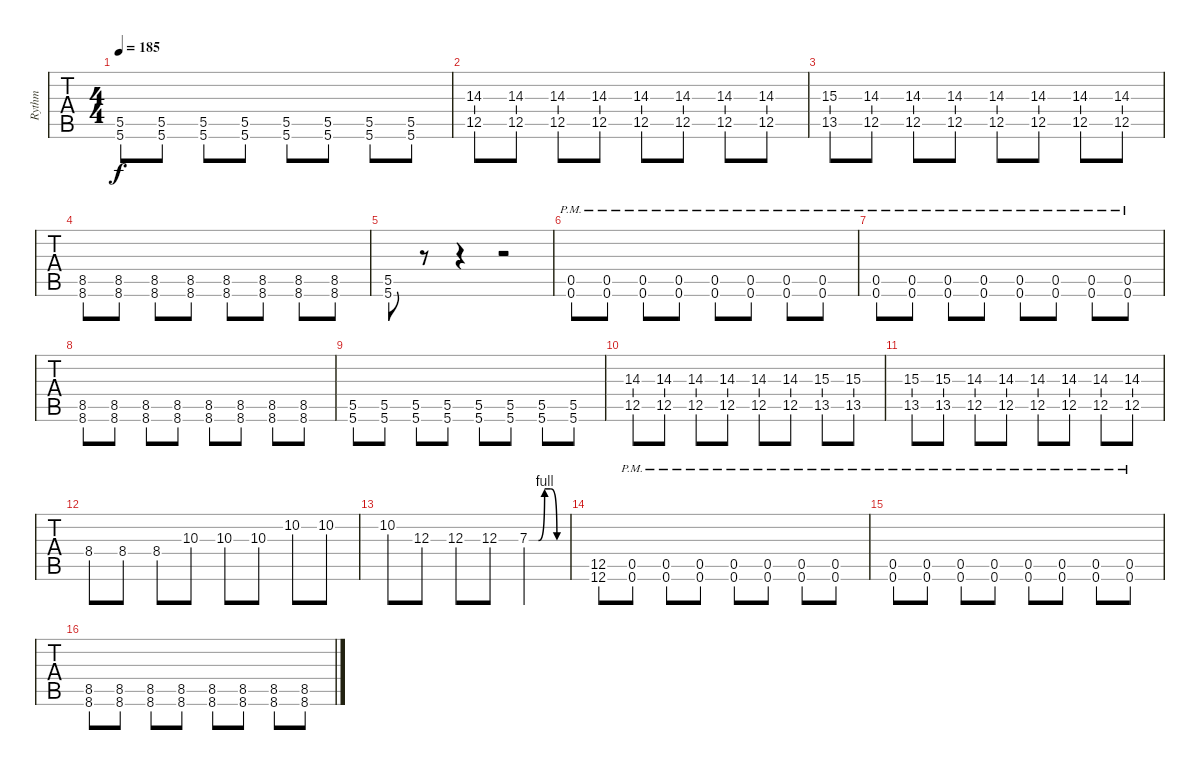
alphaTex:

\track ("Rythm" "Rythm") {instrument distortionguitar}
\staff {tabs}
\tuning (D4 A3 F3 C3 G2 C2) {hide}
\ts (4 4)
\tempo 185
\clef g2
\ks c
(5.5 5.6).8{dy f} (5.5 5.6).8 (5.5 5.6).8 (5.5 5.6).8 (5.5 5.6).8 (5.5 5.6).8 (5.5 5.6).8 (5.5 5.6).8 |
(14.3 12.5).8 (14.3 12.5).8 (14.3 12.5).8 (14.3 12.5).8 (14.3 12.5).8 (14.3 12.5).8 (14.3 12.5).8 (14.3 12.5).8 |
(15.3 13.5).8 (14.3 12.5).8 (14.3 12.5).8 (14.3 12.5).8 (14.3 12.5).8 (14.3 12.5).8 (14.3 12.5).8 (14.3 12.5).8 |
(8.5 8.6).8 (8.5 8.6).8 (8.5 8.6).8 (8.5 8.6).8 (8.5 8.6).8 (8.5 8.6).8 (8.5 8.6).8 (8.5 8.6).8 |
(5.5 5.6).8 r.8 r.4 r.2 |
(0.5{pm} 0.6{pm}).8 (0.5{pm} 0.6{pm}).8 (0.5{pm} 0.6{pm}).8 (0.5{pm} 0.6{pm}).8 (0.5{pm} 0.6{pm}).8 (0.5{pm} 0.6{pm}).8 (0.5{pm} 0.6{pm}).8 (0.5{pm} 0.6{pm}).8 |
(0.5{pm} 0.6{pm}).8 (0.5{pm} 0.6{pm}).8 (0.5{pm} 0.6{pm}).8 (0.5{pm} 0.6{pm}).8 (0.5{pm} 0.6{pm}).8 (0.5{pm} 0.6{pm}).8 (0.5{pm} 0.6{pm}).8 (0.5{pm} 0.6{pm}).8 |
(8.5 8.6).8 (8.5 8.6).8 (8.5 8.6).8 (8.5 8.6).8 (8.5 8.6).8 (8.5 8.6).8 (8.5 8.6).8 (8.5 8.6).8 |
(5.5 5.6).8 (5.5 5.6).8 (5.5 5.6).8 (5.5 5.6).8 (5.5 5.6).8 (5.5 5.6).8 (5.5 5.6).8 (5.5 5.6).8 |
(14.3 12.5).8 (14.3 12.5).8 (14.3 12.5).8 (14.3 12.5).8 (14.3 12.5).8 (14.3 12.5).8 (15.3 13.5).8 (15.3 13.5).8 |
(15.3 13.5).8 (15.3 13.5).8 (14.3 12.5).8 (14.3 12.5).8 (14.3 12.5).8 (14.3 12.5).8 (14.3 12.5).8 (14.3 12.5).8 |
8.4.8 8.4.8 8.4.8 10.3.8 10.3.8 10.3.8 10.2.8 10.2.8 |
10.2.8 12.3.8 12.3.8 12.3.8 7.3{be (custom 0 0 15 0 25 4 35 4 45 0 50 0 60 0)}.2 |
(12.5 12.6).8 (0.5{pm} 0.6{pm}).8 (0.5{pm} 0.6{pm}).8 (0.5{pm} 0.6{pm}).8 (0.5{pm} 0.6{pm}).8 (0.5{pm} 0.6{pm}).8 (0.5{pm} 0.6{pm}).8 (0.5{pm} 0.6{pm}).8 |
(0.5{pm} 0.6{pm}).8 (0.5{pm} 0.6{pm}).8 (0.5{pm} 0.6{pm}).8 (0.5{pm} 0.6{pm}).8 (0.5{pm} 0.6{pm}).8 (0.5{pm} 0.6{pm}).8 (0.5{pm} 0.6{pm}).8 (0.5{pm} 0.6{pm}).8 |
(8.5 8.6).8 (8.5 8.6).8 (8.5 8.6).8 (8.5 8.6).8 (8.5 8.6).8 (8.5 8.6).8 (8.5 8.6).8 (8.5 8.6).8
